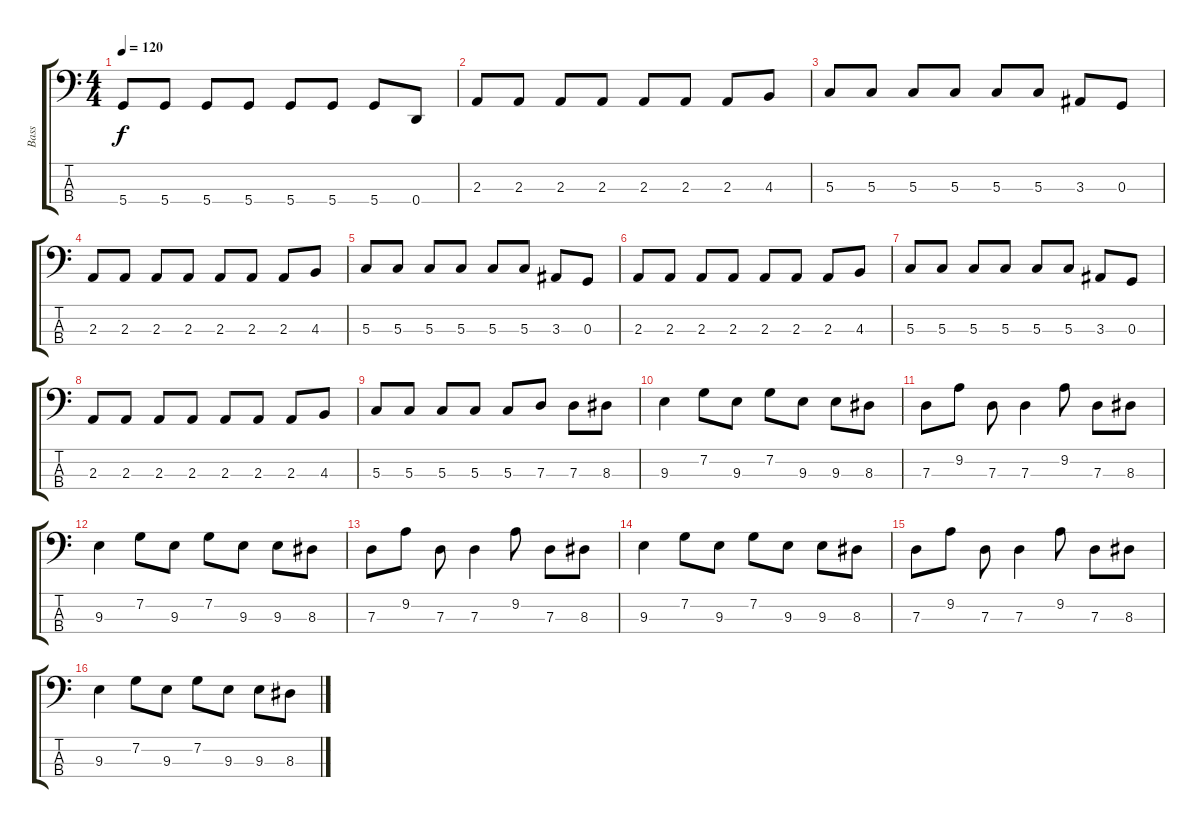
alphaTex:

\track ("Bass" "Bass") {instrument electricbasspick}
\staff {score tabs}
\tuning (F2 C2 G1 D1) {hide}
\ts (4 4)
\tempo 120
\clef f4
\ks c
5.4.8{dy f} 5.4.8 5.4.8 5.4.8 5.4.8 5.4.8 5.4.8 0.4.8 |
2.3.8 2.3.8 2.3.8 2.3.8 2.3.8 2.3.8 2.3.8 4.3.8 |
5.3.8 5.3.8 5.3.8 5.3.8 5.3.8 5.3.8 3.3.8 0.3.8 |
2.3.8 2.3.8 2.3.8 2.3.8 2.3.8 2.3.8 2.3.8 4.3.8 |
5.3.8 5.3.8 5.3.8 5.3.8 5.3.8 5.3.8 3.3.8 0.3.8 |
2.3.8 2.3.8 2.3.8 2.3.8 2.3.8 2.3.8 2.3.8 4.3.8 |
5.3.8 5.3.8 5.3.8 5.3.8 5.3.8 5.3.8 3.3.8 0.3.8 |
2.3.8 2.3.8 2.3.8 2.3.8 2.3.8 2.3.8 2.3.8 4.3.8 |
5.3.8 5.3.8 5.3.8 5.3.8 5.3.8 7.3.8 7.3.8 8.3.8 |
9.3.4 7.2.8 9.3.8 7.2.8 9.3.8 9.3.8 8.3.8 |
7.3.8 9.2.8 7.3.8 7.3.4 9.2.8 7.3.8 8.3.8 |
9.3.4 7.2.8 9.3.8 7.2.8 9.3.8 9.3.8 8.3.8 |
7.3.8 9.2.8 7.3.8 7.3.4 9.2.8 7.3.8 8.3.8 |
9.3.4 7.2.8 9.3.8 7.2.8 9.3.8 9.3.8 8.3.8 |
7.3.8 9.2.8 7.3.8 7.3.4 9.2.8 7.3.8 8.3.8 |
9.3.4 7.2.8 9.3.8 7.2.8 9.3.8 9.3.8 8.3.8
